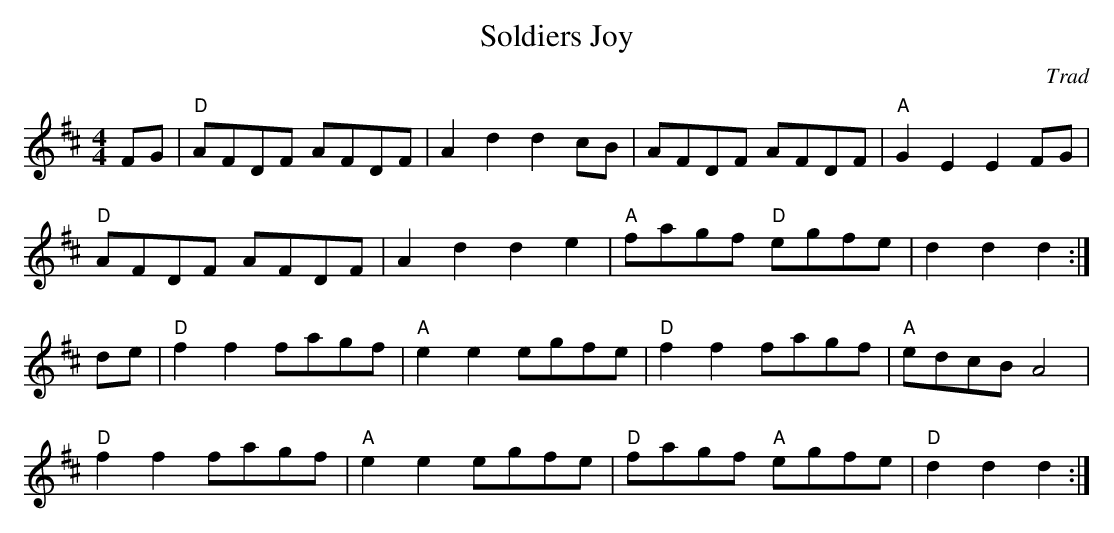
X:1
T:Soldiers Joy
C:Trad
M:4/4
L:1/8
K:D
FG|"D"AFDF AFDF|A2d2d2cB|AFDF AFDF|"A"G2E2E2FG|
"D"AFDF AFDF|A2d2d2e2|"A"fagf "D"egfe|d2d2d2:|
de|"D"f2f2fagf|"A"e2e2egfe|"D"f2f2fagf|"A"edcB A4|
"D"f2f2fagf|"A"e2e2egfe|"D"fagf "A"egfe|\
"D"d2d2d2:|
